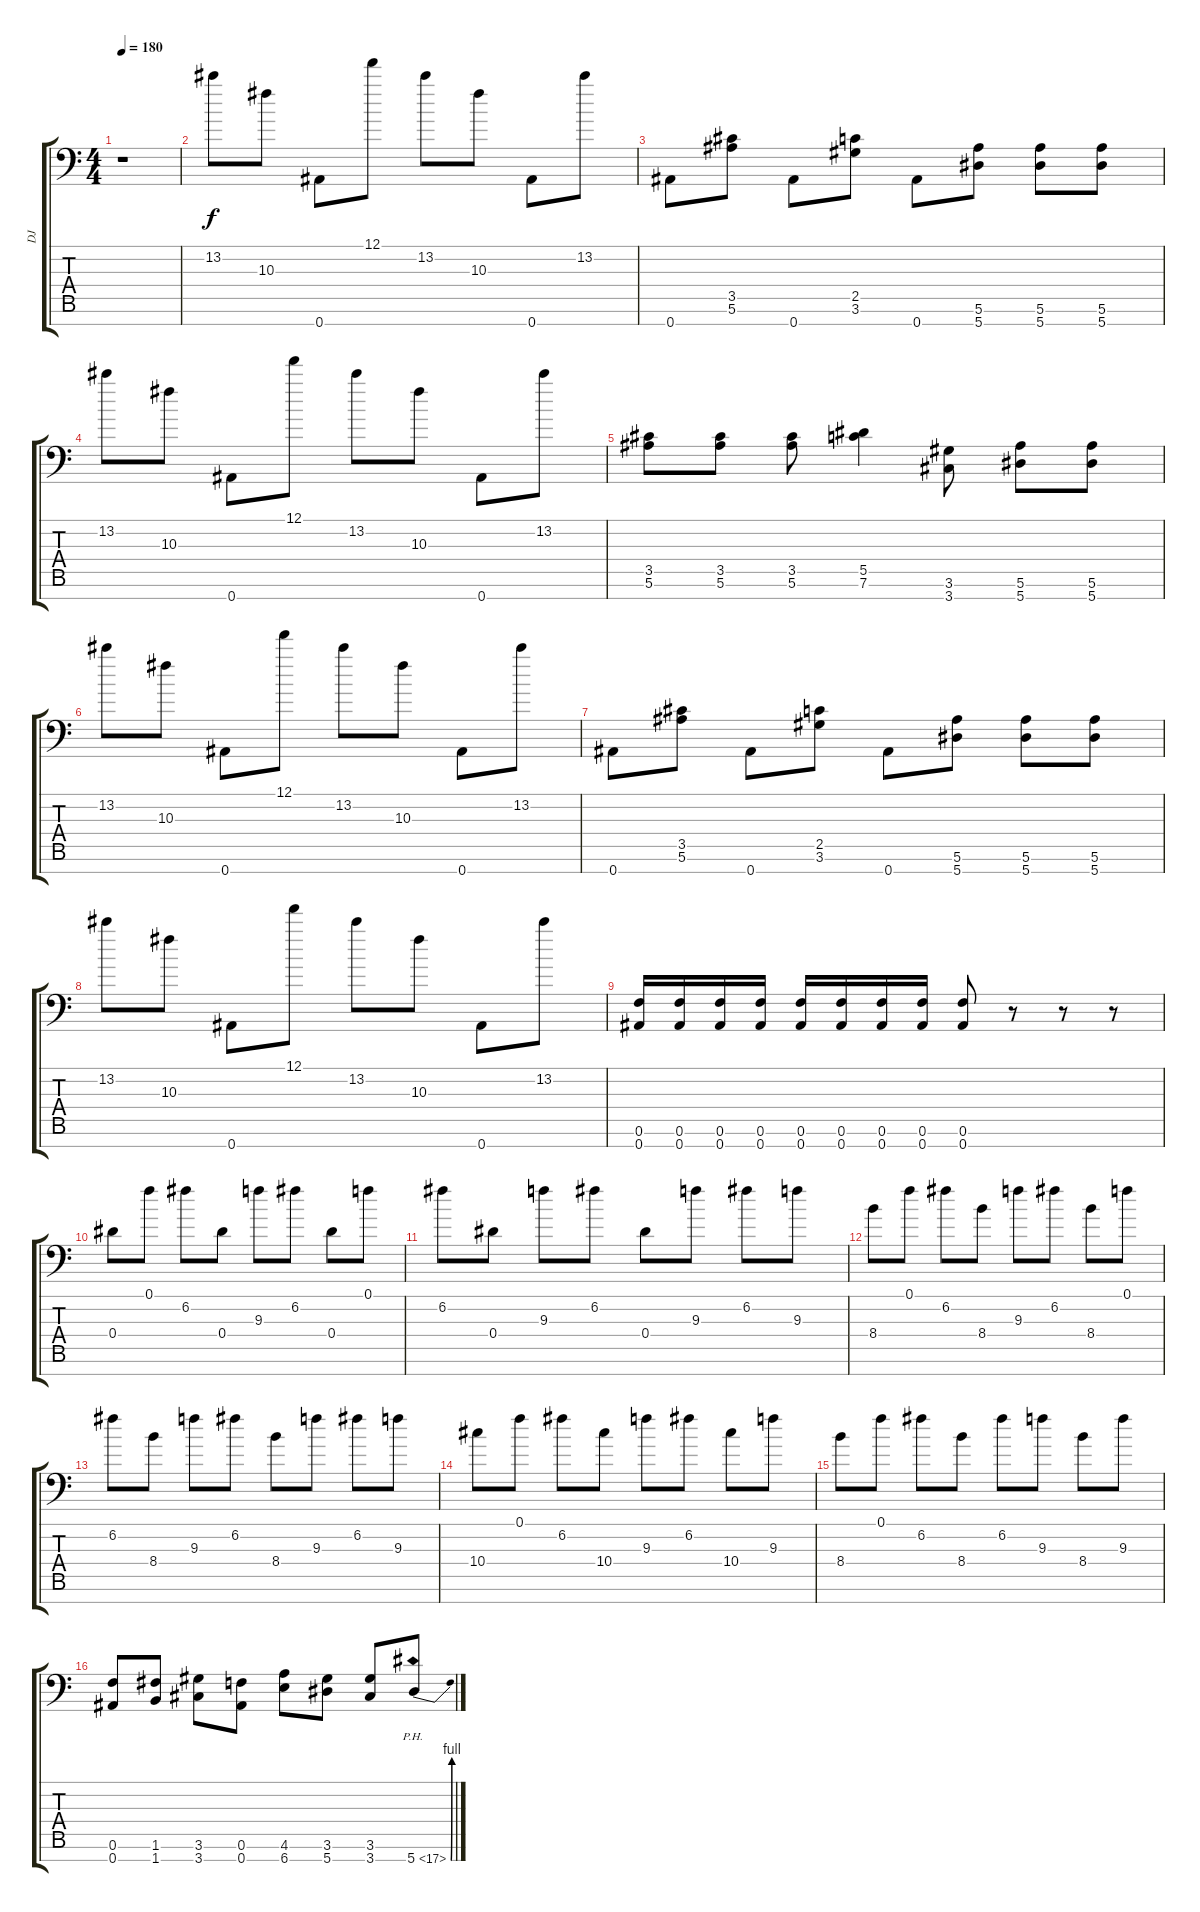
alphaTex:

\track ("DJ" "DJ") {instrument acousticguitarsteel}
\staff {score tabs}
\tuning (F4 C4 Ab3 Eb3 Bb2 F2 Bb1) {hide}
\ts (4 4)
\tempo 180
\clef f4
\ks c
r.1{dy f} |
13.2.8 10.3.8 0.7.8 12.1.8 13.2.8 10.3.8 0.7.8 13.2.8 |
0.7.8 (3.5 5.6).8 0.7.8 (2.5 3.6).8 0.7.8 (5.6 5.7).8 (5.6 5.7).8 (5.6 5.7).8 |
13.2.8 10.3.8 0.7.8 12.1.8 13.2.8 10.3.8 0.7.8 13.2.8 |
(3.5 5.6).8 (3.5 5.6).8 (3.5 5.6).8 (5.5 7.6).4 (3.6 3.7).8 (5.6 5.7).8 (5.6 5.7).8 |
13.2.8 10.3.8 0.7.8 12.1.8 13.2.8 10.3.8 0.7.8 13.2.8 |
0.7.8 (3.5 5.6).8 0.7.8 (2.5 3.6).8 0.7.8 (5.6 5.7).8 (5.6 5.7).8 (5.6 5.7).8 |
13.2.8 10.3.8 0.7.8 12.1.8 13.2.8 10.3.8 0.7.8 13.2.8 |
(0.6 0.7).16 (0.6 0.7).16 (0.6 0.7).16 (0.6 0.7).16 (0.6 0.7).16 (0.6 0.7).16 (0.6 0.7).16 (0.6 0.7).16 (0.6 0.7).8 r.8 r.8 r.8 |
0.4.8 0.1.8 6.2.8 0.4.8 9.3.8 6.2.8 0.4.8 0.1.8 |
6.2.8 0.4.8 9.3.8 6.2.8 0.4.8 9.3.8 6.2.8 9.3.8 |
8.4.8 0.1.8 6.2.8 8.4.8 9.3.8 6.2.8 8.4.8 0.1.8 |
6.2.8 8.4.8 9.3.8 6.2.8 8.4.8 9.3.8 6.2.8 9.3.8 |
10.4.8 0.1.8 6.2.8 10.4.8 9.3.8 6.2.8 10.4.8 9.3.8 |
8.4.8 0.1.8 6.2.8 8.4.8 6.2.8 9.3.8 8.4.8 9.3.8 |
(0.6 0.7).8 (1.6 1.7).8 (3.6 3.7).8 (0.6 0.7).8 (4.6 6.7).8 (3.6 5.7).8 (3.6 3.7).8 5.7{be (bend 0 0 60 4) ph 12}.8
